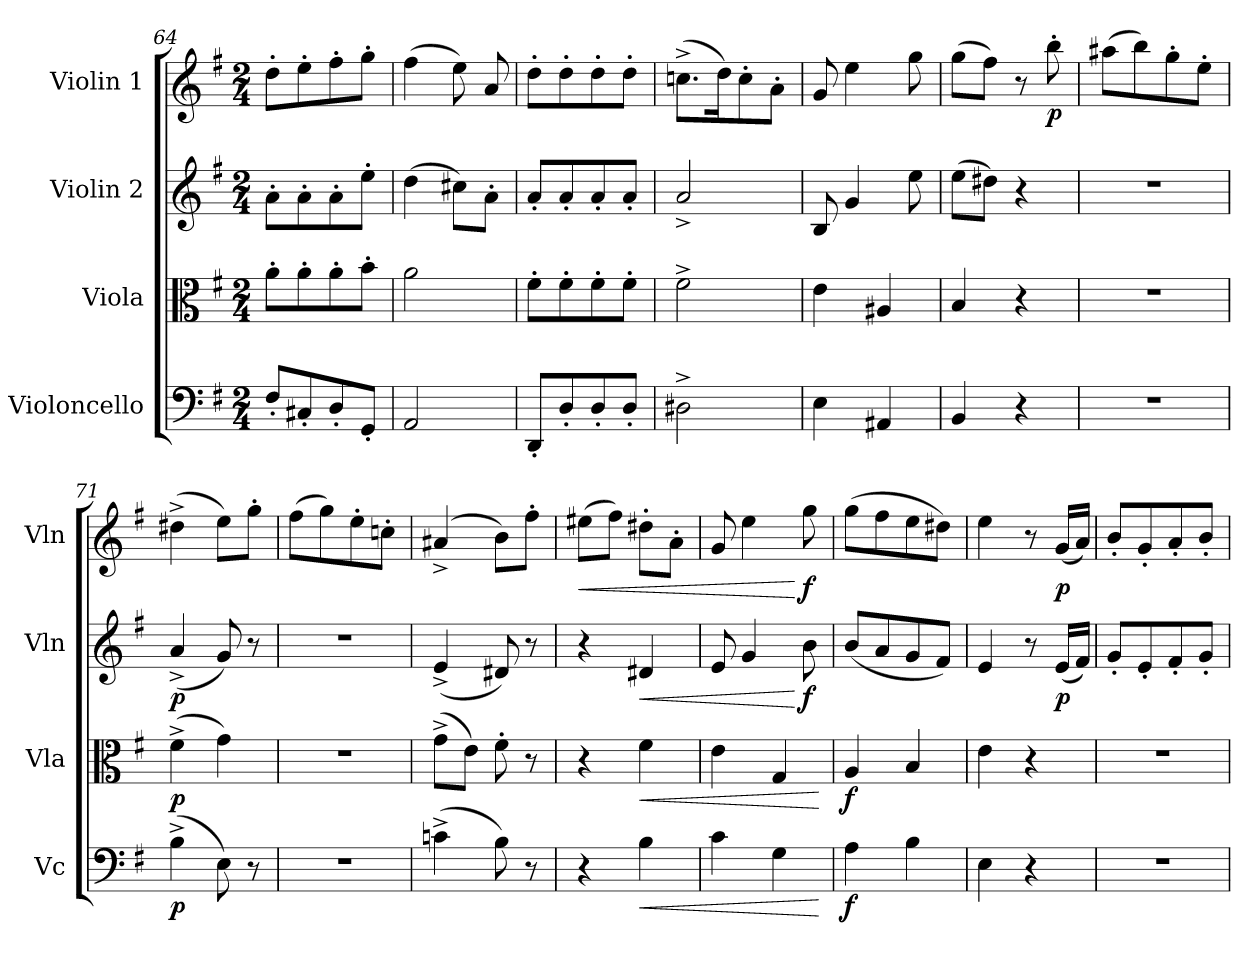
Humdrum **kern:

**kern	**dynam	**kern	**dynam	**kern	**dynam	**kern	**dynam
*part4	*part4	*part3	*part3	*part2	*part2	*part1	*part1
*staff4	*staff4	*staff3	*staff3	*staff2	*staff2	*staff1	*staff1
*I"Violoncello	*	*I"Viola	*	*I"Violin 2	*	*I"Violin 1	*
*I'Vc	*	*I'Vla	*	*I'Vln	*	*I'Vln	*
*clefF4	*	*clefC3	*	*clefG2	*	*clefG2	*
*k[f#]	*	*k[f#]	*	*k[f#]	*	*k[f#]	*
*M2/4	*	*M2/4	*	*M2/4	*	*M2/4	*
=64	=64	=64	=64	=64	=64	=64	=64
8F#'/L	.	8a'\L	.	8a'\L	.	8dd'\L	.
8C#X'/	.	8a'\	.	8a'\	.	8ee'\	.
8D'/	.	8a'\	.	8a'\	.	8ff#'\	.
8GG'/J	.	8b'\J	.	8ee'\J	.	8gg'\J	.
=65	=65	=65	=65	=65	=65	=65	=65
2AA/	.	2a\	.	(4dd\	.	(4ff#\	.
.	.	.	.	8cc#X\L)	.	8ee\)	.
.	.	.	.	8a'\J	.	8a/	.
=66	=66	=66	=66	=66	=66	=66	=66
8DD'/L	.	8f#'\L	.	8a'/L	.	8dd'\L	.
8D'/	.	8f#'\	.	8a'/	.	8dd'\	.
8D'/	.	8f#'\	.	8a'/	.	8dd'\	.
8D'/J	.	8f#'\J	.	8a'/J	.	8dd'\J	.
!!LO:LB:g=z
=67	=67	=67	=67	=67	=67	=67	=67
2D#X^\	.	2f#^\	.	2a^/	.	(8.ccn^\L	.
.	.	.	.	.	.	16dd\K)	.
.	.	.	.	.	.	8cc'\	.
.	.	.	.	.	.	8a'\J	.
=68	=68	=68	=68	=68	=68	=68	=68
4E\	.	4e\	.	8B/	.	8g/	.
.	.	.	.	4g/	.	4ee\	.
4AA#X/	.	4A#X/	.	.	.	.	.
.	.	.	.	8ee\	.	8gg\	.
=69	=69	=69	=69	=69	=69	=69	=69
4BB/	.	4B/	.	(8ee\L	.	(8gg\L	.
.	.	.	.	8dd#X\J)	.	8ff#\J)	.
4r	.	4r	.	4r	.	8r	.
!	!	!	!	!	!	!	!LO:DY:b
.	.	.	.	.	.	8bb'\	p
=70	=70	=70	=70	=70	=70	=70	=70
2r	.	2r	.	2r	.	(8aa#X\L	.
.	.	.	.	.	.	8bb\)	.
.	.	.	.	.	.	8gg'\	.
.	.	.	.	.	.	8ee'\J	.
=71	=71	=71	=71	=71	=71	=71	=71
!	!LO:DY:b	!	!LO:DY:b	!	!LO:DY:b	!	!
(4B^\	p	(4f#^\	p	(4a^/	p	(4dd#X^\	.
8E\)	.	4g\)	.	8g/)	.	8ee\L)	.
8r	.	.	.	8r	.	8gg'\J	.
!!LO:LB:g=z
=72	=72	=72	=72	=72	=72	=72	=72
2r	.	2r	.	2r	.	(8ff#\L	.
.	.	.	.	.	.	8gg\)	.
.	.	.	.	.	.	8ee'\	.
.	.	.	.	.	.	8ccn'\J	.
=73	=73	=73	=73	=73	=73	=73	=73
(4cn^\	.	(8g^\L	.	(4e^/	.	(4a#X^/	.
.	.	8e\J)	.	.	.	.	.
8B\)	.	8f#'\	.	8d#X/)	.	8b\L)	.
8r	.	8r	.	8r	.	8ff#'\J	.
=74	=74	=74	=74	=74	=74	=74	=74
!	!	!	!	!	!	!	!LO:HP:b
4r	.	4r	.	4r	.	(8ee#X\L	<
.	.	.	.	.	.	8ff#\J)	.
!	!LO:HP:b	!	!LO:HP:b	!	!LO:HP:b	!	!
4B\	<	4f#\	<	4d#X/	<	8dd#X'\L	.
.	.	.	.	.	.	8a'\J	.
=75	=75	=75	=75	=75	=75	=75	=75
4c\	.	4e\	.	8e/	.	8g/	.
.	.	.	.	4g/	.	4ee\	.
4G\	.	4G/	.	.	.	.	.
!	!	!	!	!	!LO:DY:n=1:b	!	!LO:DY:n=1:b
.	.	.	.	8b\	[ f	8gg\	[ f
.	[	.	[	.	.	.	.
=76	=76	=76	=76	=76	=76	=76	=76
!	!LO:DY:b	!	!LO:DY:b	!	!	!	!
4A\	f	4A/	f	(8b/L	.	(8gg\L	.
.	.	.	.	8a/	.	8ff#\	.
4B\	.	4B/	.	8g/	.	8ee\	.
.	.	.	.	8f#/J)	.	8dd#X\J)	.
!!LO:LB:g=z
=77	=77	=77	=77	=77	=77	=77	=77
4E\	.	4e\	.	4e/	.	4ee\	.
4r	.	4r	.	8r	.	8r	.
!	!	!	!	!	!LO:DY:b	!	!LO:DY:b
.	.	.	.	(16e/LL	p	(16g/LL	p
.	.	.	.	16f#/JJ)	.	16a/JJ)	.
=78	=78	=78	=78	=78	=78	=78	=78
2r	.	2r	.	8g'/L	.	8b'/L	.
.	.	.	.	8e'/	.	8g'/	.
.	.	.	.	8f#'/	.	8a'/	.
.	.	.	.	8g'/J	.	8b'/J	.
=	=	=	=	=	=	=	=
*-	*-	*-	*-	*-	*-	*-	*-
